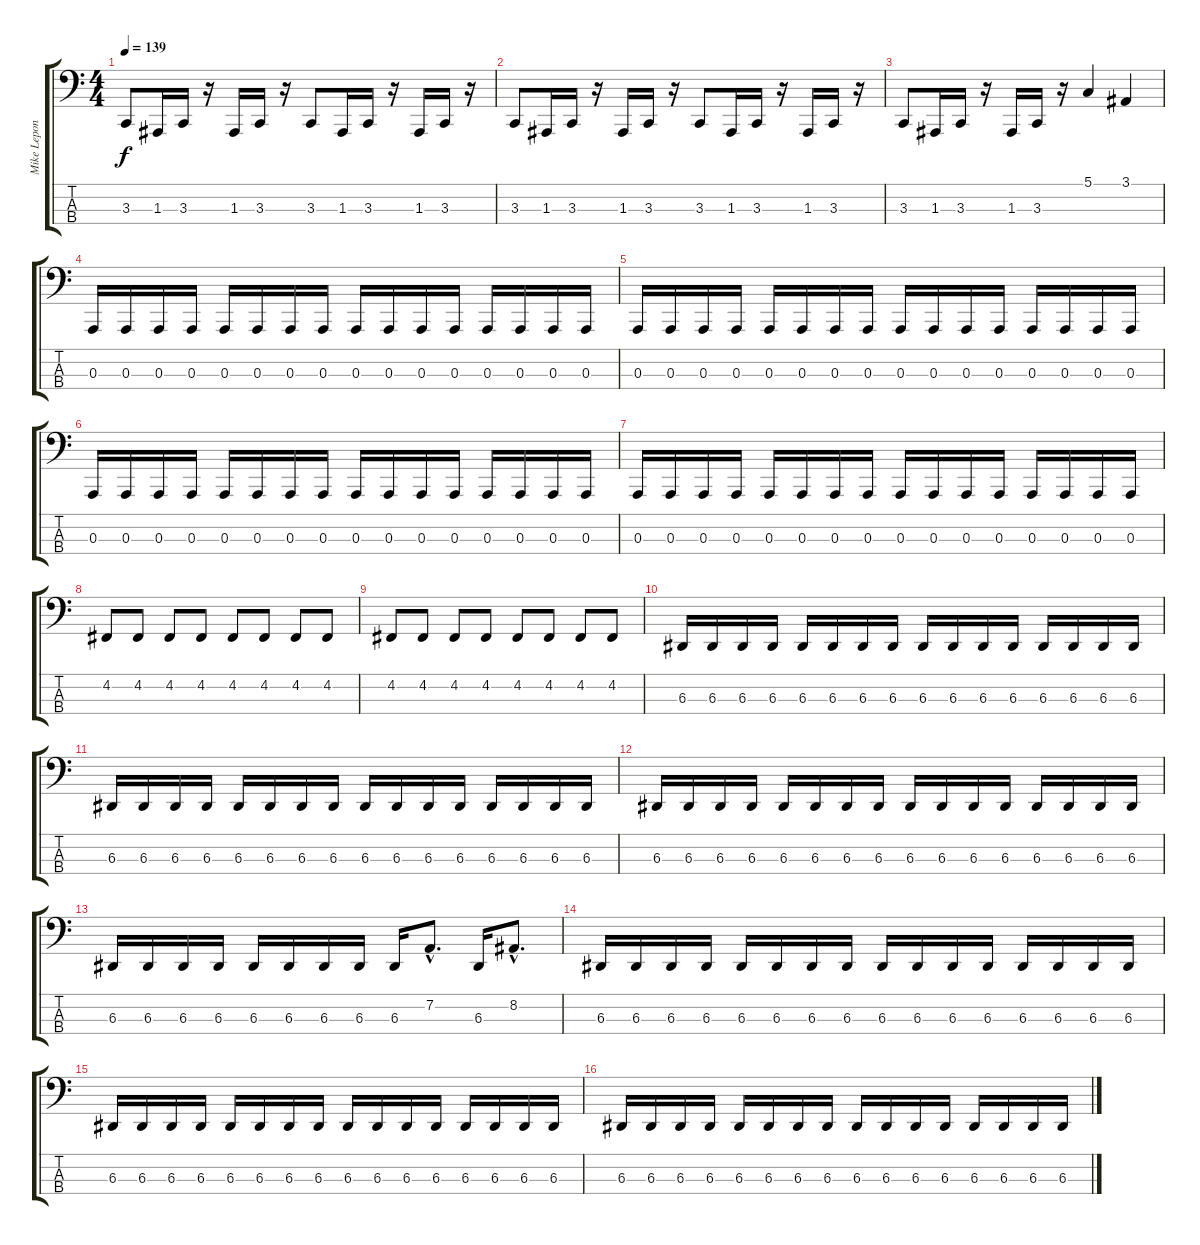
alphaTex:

\track ("Mike Lepond" "Mike Lepon") {instrument electricbassfinger}
\staff {score tabs}
\tuning (G1 D1 A0 E0) {hide}
\ts (4 4)
\tempo 139
\clef f4
\ks c
3.3.8{dy f} 1.3.16 3.3.16 r.16 1.3.16 3.3.16 r.16 3.3.8 1.3.16 3.3.16 r.16 1.3.16 3.3.16 r.16 |
3.3.8 1.3.16 3.3.16 r.16 1.3.16 3.3.16 r.16 3.3.8 1.3.16 3.3.16 r.16 1.3.16 3.3.16 r.16 |
3.3.8 1.3.16 3.3.16 r.16 1.3.16 3.3.16 r.16 5.1.4 3.1.4 |
0.3.16 0.3.16 0.3.16 0.3.16 0.3.16 0.3.16 0.3.16 0.3.16 0.3.16 0.3.16 0.3.16 0.3.16 0.3.16 0.3.16 0.3.16 0.3.16 |
0.3.16 0.3.16 0.3.16 0.3.16 0.3.16 0.3.16 0.3.16 0.3.16 0.3.16 0.3.16 0.3.16 0.3.16 0.3.16 0.3.16 0.3.16 0.3.16 |
0.3.16 0.3.16 0.3.16 0.3.16 0.3.16 0.3.16 0.3.16 0.3.16 0.3.16 0.3.16 0.3.16 0.3.16 0.3.16 0.3.16 0.3.16 0.3.16 |
0.3.16 0.3.16 0.3.16 0.3.16 0.3.16 0.3.16 0.3.16 0.3.16 0.3.16 0.3.16 0.3.16 0.3.16 0.3.16 0.3.16 0.3.16 0.3.16 |
4.2.8 4.2.8 4.2.8 4.2.8 4.2.8 4.2.8 4.2.8 4.2.8 |
4.2.8 4.2.8 4.2.8 4.2.8 4.2.8 4.2.8 4.2.8 4.2.8 |
6.3.16 6.3.16 6.3.16 6.3.16 6.3.16 6.3.16 6.3.16 6.3.16 6.3.16 6.3.16 6.3.16 6.3.16 6.3.16 6.3.16 6.3.16 6.3.16 |
6.3.16 6.3.16 6.3.16 6.3.16 6.3.16 6.3.16 6.3.16 6.3.16 6.3.16 6.3.16 6.3.16 6.3.16 6.3.16 6.3.16 6.3.16 6.3.16 |
6.3.16 6.3.16 6.3.16 6.3.16 6.3.16 6.3.16 6.3.16 6.3.16 6.3.16 6.3.16 6.3.16 6.3.16 6.3.16 6.3.16 6.3.16 6.3.16 |
6.3.16 6.3.16 6.3.16 6.3.16 6.3.16 6.3.16 6.3.16 6.3.16 6.3.16 7.2{hac}.8{d} 6.3.16 8.2{hac}.8{d} |
6.3.16 6.3.16 6.3.16 6.3.16 6.3.16 6.3.16 6.3.16 6.3.16 6.3.16 6.3.16 6.3.16 6.3.16 6.3.16 6.3.16 6.3.16 6.3.16 |
6.3.16 6.3.16 6.3.16 6.3.16 6.3.16 6.3.16 6.3.16 6.3.16 6.3.16 6.3.16 6.3.16 6.3.16 6.3.16 6.3.16 6.3.16 6.3.16 |
6.3.16 6.3.16 6.3.16 6.3.16 6.3.16 6.3.16 6.3.16 6.3.16 6.3.16 6.3.16 6.3.16 6.3.16 6.3.16 6.3.16 6.3.16 6.3.16
